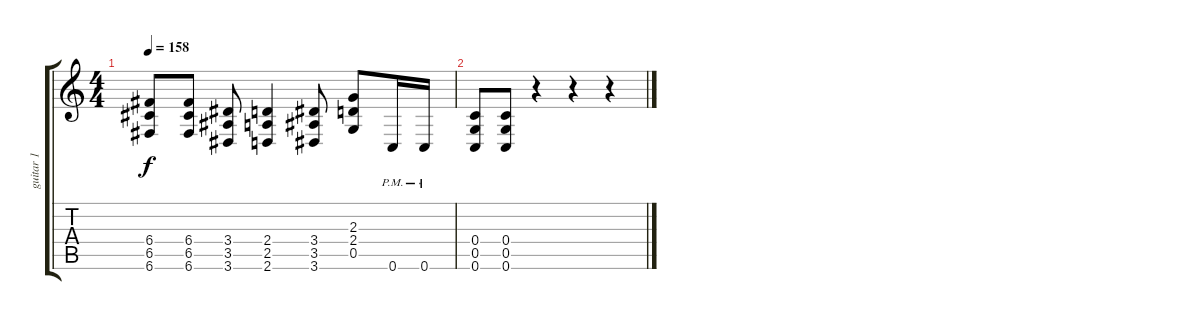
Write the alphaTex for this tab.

\track ("guitar 1" "guitar 1") {instrument distortionguitar}
\staff {score tabs}
\tuning (D4 A3 F3 C3 G2 C2) {hide}
\ts (4 4)
\tempo 158
\clef g2
\ks c
(6.4{t} 6.5{t} 6.6{t}).8{dy f} (6.4 6.5 6.6).8 (3.4 3.5 3.6).8 (2.4 2.5 2.6).4 (3.4 3.5 3.6).8 (2.3 2.4 0.5).8 0.6{pm}.16 0.6{pm}.16 |
(0.4 0.5 0.6).8 (0.4 0.5 0.6).8 r.4 r.4 r.4
